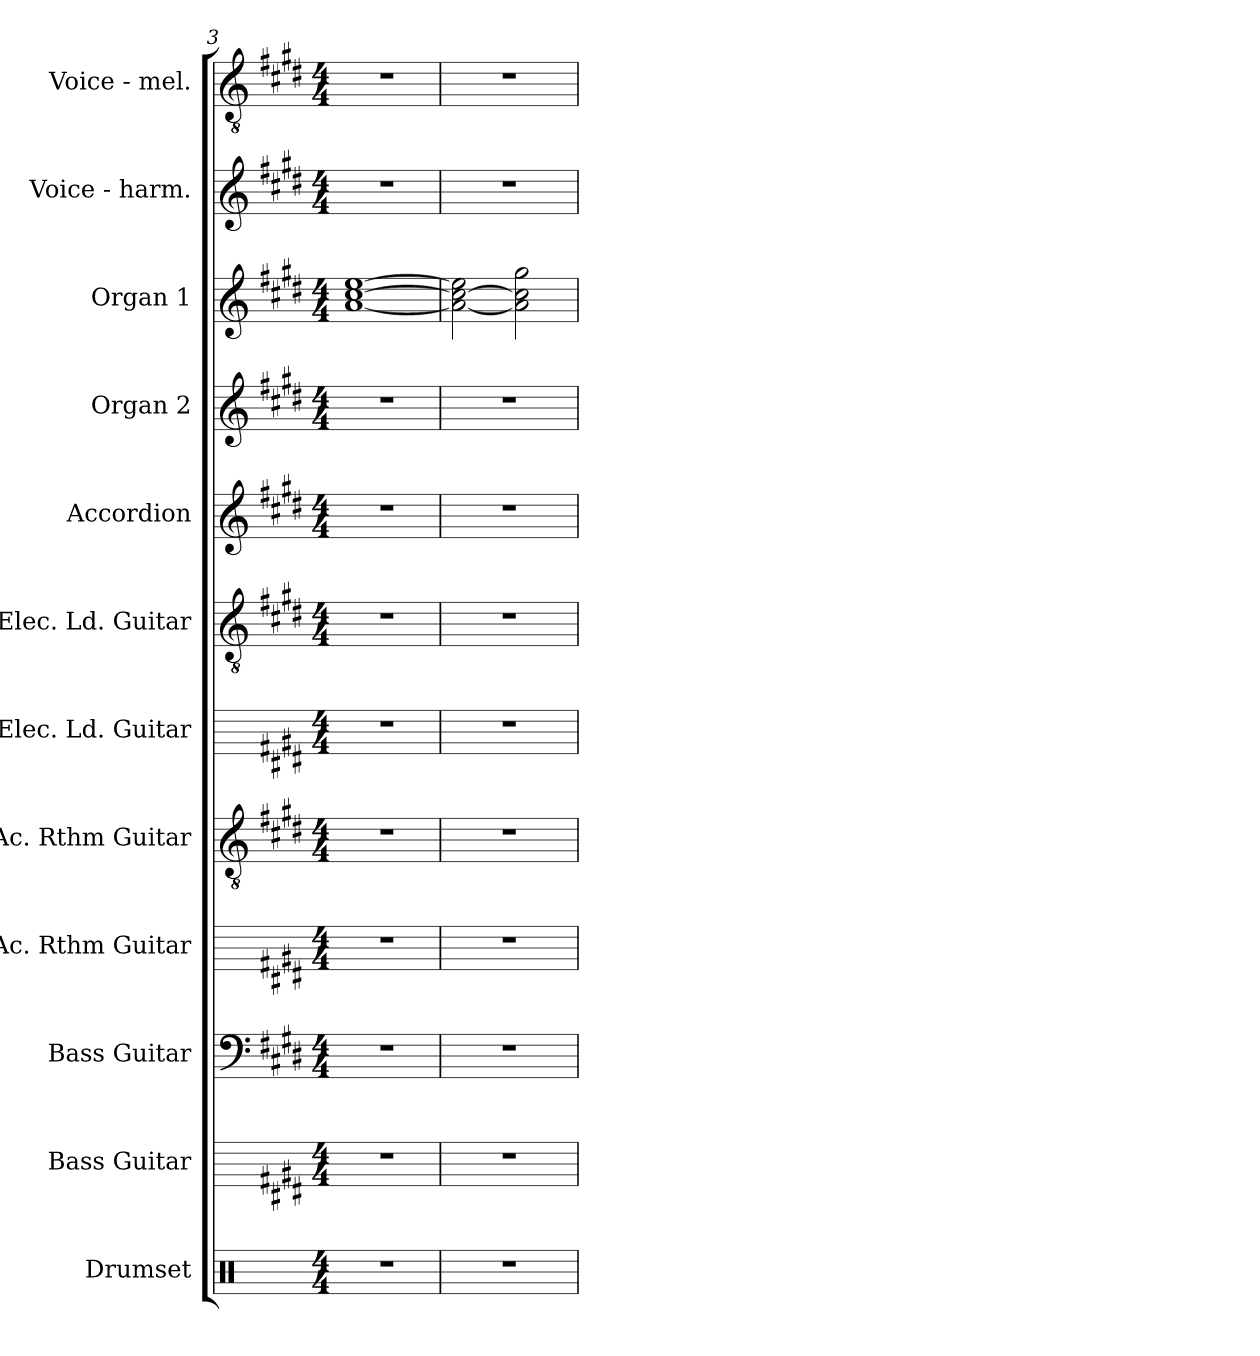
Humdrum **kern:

**kern	**kern	**kern	**kern	**kern	**kern	**kern	**kern	**kern	**kern	**kern	**kern
*part12	*part11	*part10	*part9	*part8	*part7	*part6	*part5	*part4	*part3	*part2	*part1
*staff12	*staff11	*staff10	*staff9	*staff8	*staff7	*staff6	*staff5	*staff4	*staff3	*staff2	*staff1
*I"Drumset	*I"Bass Guitar	*I"Bass Guitar	*I"Ac. Rthm Guitar	*I"Ac. Rthm Guitar	*I"Elec. Ld. Guitar	*I"Elec. Ld. Guitar	*I"Accordion	*I"Organ 2	*I"Organ 1	*I"Voice - harm.	*I"Voice - mel.
*I'Drums	*I'Bass	*I'Bass	*I'R. Guit.	*I'R. Guit.	*I'Ld. Guit.	*I'Ld. Guit.	*I'Acc.	*I'Org. 2	*I'Org. 1	*I'Harm.	*I'Mel.
*clefX	*	*clefF4	*	*clefGv2	*	*clefGv2	*clefG2	*clefG2	*clefG2	*clefG2	*clefGv2
*	*ITrd7c12	*ITrd7c12	*	*	*	*	*	*	*	*	*
*k[]	*k[f#c#g#d#]	*k[f#c#g#d#]	*k[f#c#g#d#]	*k[f#c#g#d#]	*k[f#c#g#d#]	*k[f#c#g#d#]	*k[f#c#g#d#]	*k[f#c#g#d#]	*k[f#c#g#d#]	*k[f#c#g#d#]	*k[f#c#g#d#]
*M4/4	*M4/4	*M4/4	*M4/4	*M4/4	*M4/4	*M4/4	*M4/4	*M4/4	*M4/4	*M4/4	*M4/4
=3	=3	=3	=3	=3	=3	=3	=3	=3	=3	=3	=3
1r	1r	1r	1r	1r	1r	1r	1r	1r	[1a [1cc# [1ee	1r	1r
=4	=4	=4	=4	=4	=4	=4	=4	=4	=4	=4	=4
1r	1r	1r	1r	1r	1r	1r	1r	1r	2a\_ 2cc#\_ 2ee\]	1r	1r
.	.	.	.	.	.	.	.	.	2a\] 2cc#\] 2gg#\	.	.
=	=	=	=	=	=	=	=	=	=	=	=
*-	*-	*-	*-	*-	*-	*-	*-	*-	*-	*-	*-
